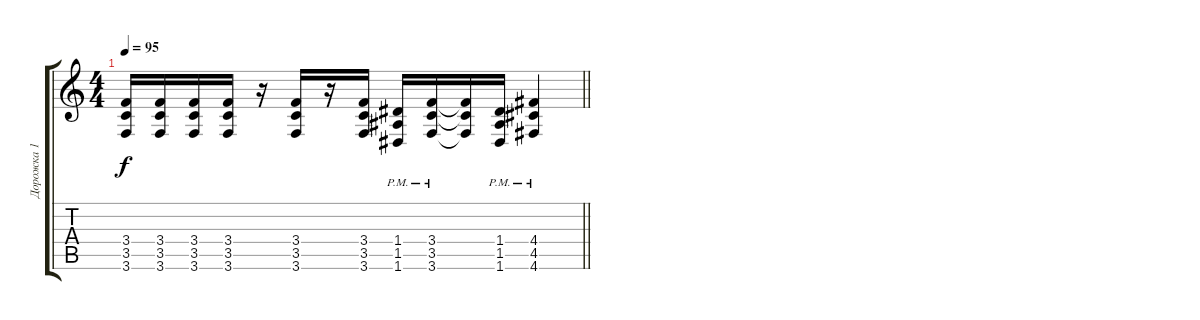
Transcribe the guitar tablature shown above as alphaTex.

\track ("Дорожка 1" "Дорожка 1") {instrument acousticguitarsteel}
\staff {score tabs}
\tuning (E4 B3 G3 D3 A2 D2) {hide}
\ts (4 4)
\tempo 95
\clef g2
\barLineRight lightlight
\ks c
(3.4 3.5 3.6).16{dy f} (3.4 3.5 3.6).16 (3.4 3.5 3.6).16 (3.4 3.5 3.6).16 r.16 (3.4 3.5 3.6).16 r.16 (3.4 3.5 3.6).16 (1.4{pm} 1.5{pm} 1.6{pm}).16 (3.4{pm} 3.5{pm} 3.6{pm}).16 (3.4{t} 3.5{t} 3.6{t}).16 (1.4{pm} 1.5{pm} 1.6{pm}).16 (4.4{pm} 4.5{pm} 4.6{pm}).4
